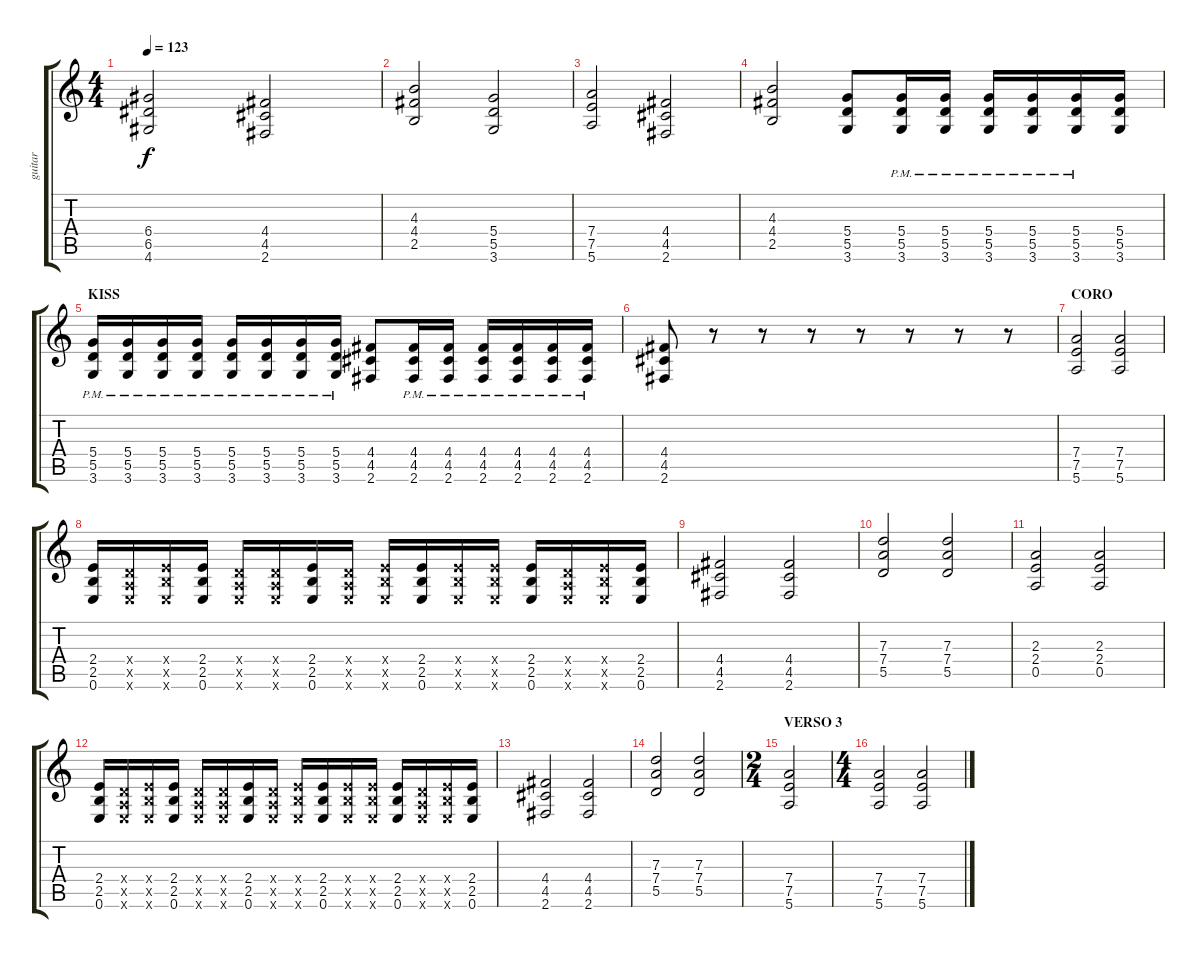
\track ("guitar" "guitar") {instrument electricguitarjazz}
\staff {score tabs}
\tuning (E4 B3 G3 D3 A2 E2) {hide}
\ts (4 4)
\tempo 123
\clef g2
\ks c
(6.4 6.5 4.6).2{dy f} (4.4 4.5 2.6).2 |
(4.3 4.4 2.5).2 (5.4 5.5 3.6).2 |
(7.4 7.5 5.6).2 (4.4 4.5 2.6).2 |
(4.3 4.4 2.5).2 (5.4 5.5 3.6).8 (5.4 5.5{pm} 3.6).16 (5.4 5.5{pm} 3.6).16 (5.4 5.5{pm} 3.6).16 (5.4 5.5{pm} 3.6).16 (5.4 5.5{pm} 3.6).16 (5.4 5.5 3.6).16 |
\section ("" "KISS")
(5.4 5.5{pm} 3.6).16 (5.4 5.5{pm} 3.6).16 (5.4 5.5{pm} 3.6).16 (5.4 5.5{pm} 3.6).16 (5.4 5.5{pm} 3.6).16 (5.4 5.5{pm} 3.6).16 (5.4 5.5{pm} 3.6).16 (5.4 5.5{pm} 3.6).16 (4.4 4.5 2.6).8 (4.4{pm} 4.5 2.6).16 (4.4{pm} 4.5 2.6).16 (4.4{pm} 4.5 2.6).16 (4.4{pm} 4.5 2.6).16 (4.4{pm} 4.5 2.6).16 (4.4{pm} 4.5 2.6).16 |
(4.4 4.5 2.6).8 r.8 r.8 r.8 r.8 r.8 r.8 r.8 |
\section ("" "CORO")
(7.4 7.5 5.6).2 (7.4 7.5 5.6).2 |
(2.4 2.5 0.6).16 (0.4{x} 0.5{x} 0.6{x}).16 (2.4{x} 2.5{x} 0.6{x}).16 (2.4 2.5 0.6).16 (0.4{x} 0.5{x} 0.6{x}).16 (0.4{x} 0.5{x} 0.6{x}).16 (2.4 2.5 0.6).16 (0.4{x} 0.5{x} 0.6{x}).16 (2.4{x} 2.5{x} 0.6{x}).16 (2.4 2.5 0.6).16 (2.4{x} 2.5{x} 0.6{x}).16 (2.4{x} 2.5{x} 0.6{x}).16 (2.4 2.5 0.6).16 (0.4{x} 0.5{x} 0.6{x}).16 (2.4{x} 2.5{x} 0.6{x}).16 (2.4 2.5 0.6).16 |
(4.4 4.5 2.6).2 (4.4 4.5 2.6).2 |
(7.3 7.4 5.5).2 (7.3 7.4 5.5).2 |
(2.3 2.4 0.5).2 (2.3 2.4 0.5).2 |
(2.4 2.5 0.6).16 (0.4{x} 0.5{x} 0.6{x}).16 (2.4{x} 2.5{x} 0.6{x}).16 (2.4 2.5 0.6).16 (0.4{x} 0.5{x} 0.6{x}).16 (0.4{x} 0.5{x} 0.6{x}).16 (2.4 2.5 0.6).16 (0.4{x} 0.5{x} 0.6{x}).16 (2.4{x} 2.5{x} 0.6{x}).16 (2.4 2.5 0.6).16 (2.4{x} 2.5{x} 0.6{x}).16 (2.4{x} 2.5{x} 0.6{x}).16 (2.4 2.5 0.6).16 (0.4{x} 0.5{x} 0.6{x}).16 (2.4{x} 2.5{x} 0.6{x}).16 (2.4 2.5 0.6).16 |
(4.4 4.5 2.6).2 (4.4 4.5 2.6).2 |
(7.3 7.4 5.5).2 (7.3 7.4 5.5).2 |
\ts (2 4)
\section ("" "VERSO 3")
(7.4 7.5 5.6).2 |
\ts (4 4)
(7.4 7.5 5.6).2 (7.4 7.5 5.6).2
